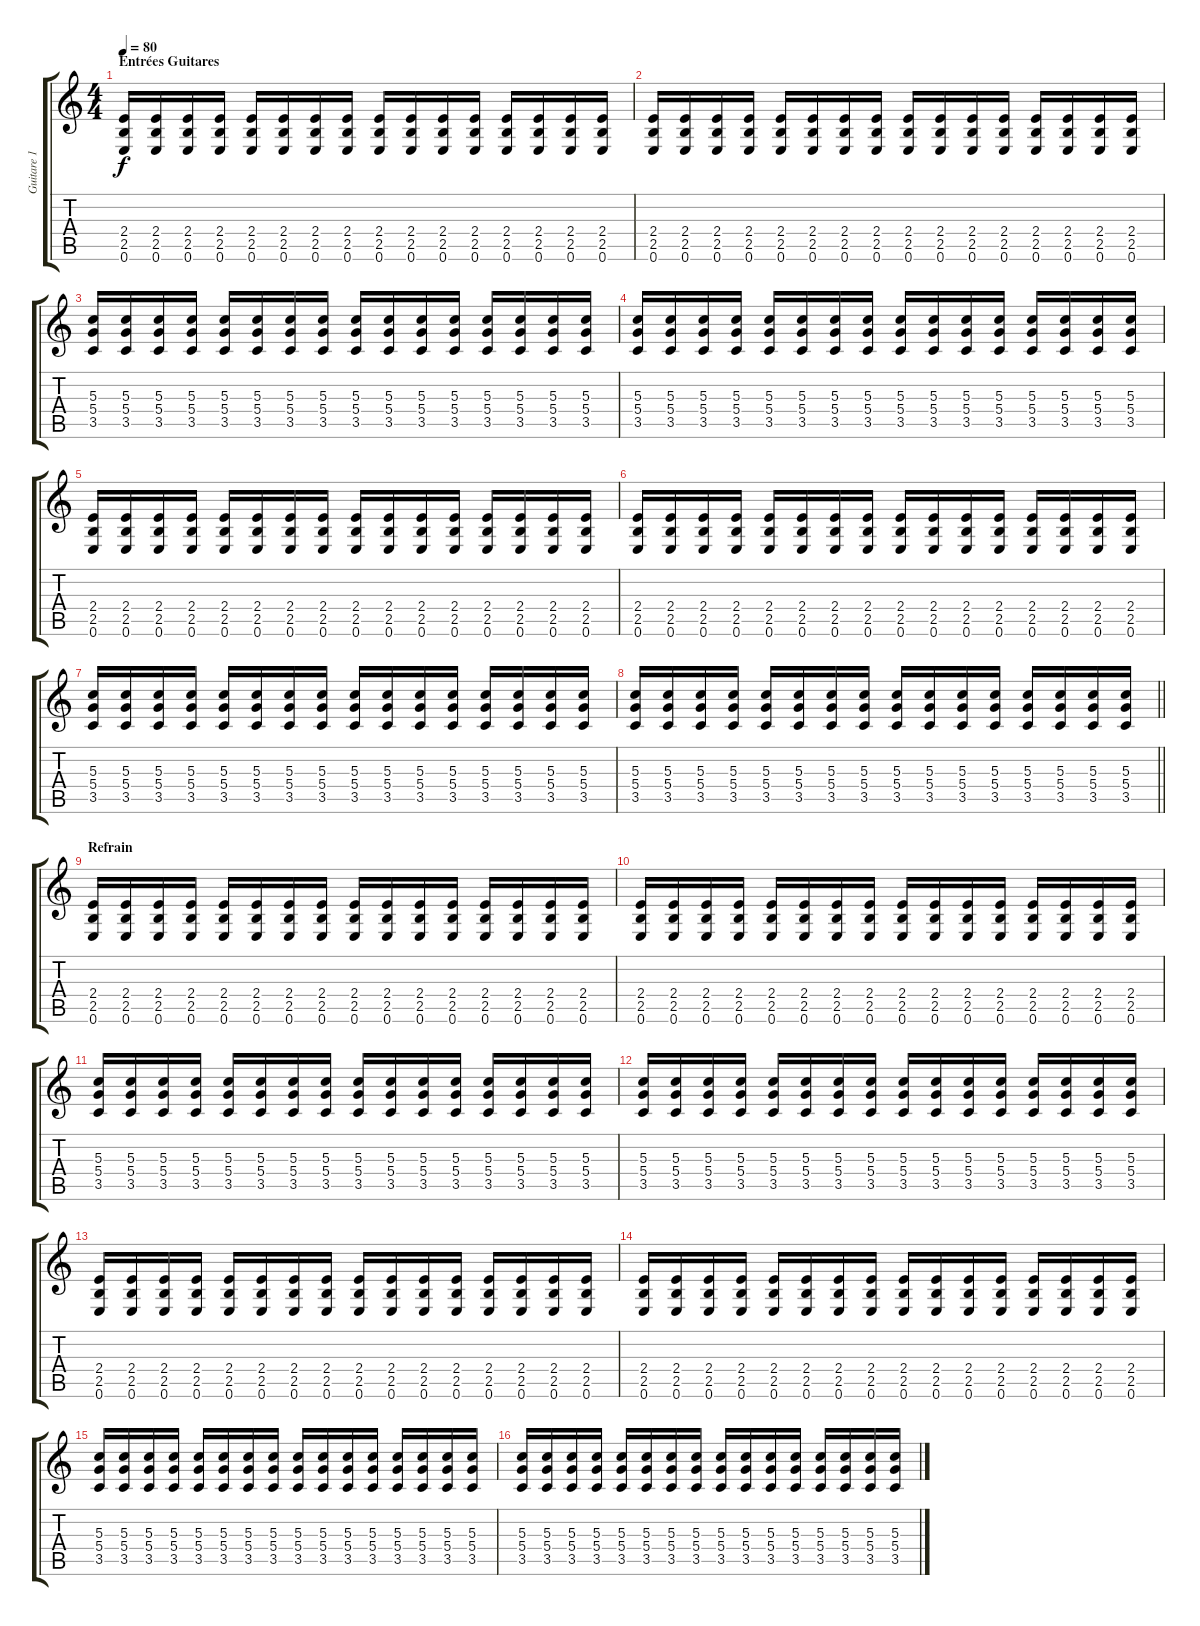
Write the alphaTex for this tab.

\track ("Guitare 1" "Guitare 1") {instrument distortionguitar}
\staff {score tabs}
\tuning (E4 B3 G3 D3 A2 E2) {hide}
\ts (4 4)
\section ("" "Entrées Guitares")
\tempo 80
\clef g2
\ks c
(2.4 2.5 0.6).16{dy f} (2.4 2.5 0.6).16 (2.4 2.5 0.6).16 (2.4 2.5 0.6).16 (2.4 2.5 0.6).16 (2.4 2.5 0.6).16 (2.4 2.5 0.6).16 (2.4 2.5 0.6).16 (2.4 2.5 0.6).16 (2.4 2.5 0.6).16 (2.4 2.5 0.6).16 (2.4 2.5 0.6).16 (2.4 2.5 0.6).16 (2.4 2.5 0.6).16 (2.4 2.5 0.6).16 (2.4 2.5 0.6).16 |
(2.4 2.5 0.6).16 (2.4 2.5 0.6).16 (2.4 2.5 0.6).16 (2.4 2.5 0.6).16 (2.4 2.5 0.6).16 (2.4 2.5 0.6).16 (2.4 2.5 0.6).16 (2.4 2.5 0.6).16 (2.4 2.5 0.6).16 (2.4 2.5 0.6).16 (2.4 2.5 0.6).16 (2.4 2.5 0.6).16 (2.4 2.5 0.6).16 (2.4 2.5 0.6).16 (2.4 2.5 0.6).16 (2.4 2.5 0.6).16 |
(5.3 5.4 3.5).16 (5.3 5.4 3.5).16 (5.3 5.4 3.5).16 (5.3 5.4 3.5).16 (5.3 5.4 3.5).16 (5.3 5.4 3.5).16 (5.3 5.4 3.5).16 (5.3 5.4 3.5).16 (5.3 5.4 3.5).16 (5.3 5.4 3.5).16 (5.3 5.4 3.5).16 (5.3 5.4 3.5).16 (5.3 5.4 3.5).16 (5.3 5.4 3.5).16 (5.3 5.4 3.5).16 (5.3 5.4 3.5).16 |
(5.3 5.4 3.5).16 (5.3 5.4 3.5).16 (5.3 5.4 3.5).16 (5.3 5.4 3.5).16 (5.3 5.4 3.5).16 (5.3 5.4 3.5).16 (5.3 5.4 3.5).16 (5.3 5.4 3.5).16 (5.3 5.4 3.5).16 (5.3 5.4 3.5).16 (5.3 5.4 3.5).16 (5.3 5.4 3.5).16 (5.3 5.4 3.5).16 (5.3 5.4 3.5).16 (5.3 5.4 3.5).16 (5.3 5.4 3.5).16 |
(2.4 2.5 0.6).16 (2.4 2.5 0.6).16 (2.4 2.5 0.6).16 (2.4 2.5 0.6).16 (2.4 2.5 0.6).16 (2.4 2.5 0.6).16 (2.4 2.5 0.6).16 (2.4 2.5 0.6).16 (2.4 2.5 0.6).16 (2.4 2.5 0.6).16 (2.4 2.5 0.6).16 (2.4 2.5 0.6).16 (2.4 2.5 0.6).16 (2.4 2.5 0.6).16 (2.4 2.5 0.6).16 (2.4 2.5 0.6).16 |
(2.4 2.5 0.6).16 (2.4 2.5 0.6).16 (2.4 2.5 0.6).16 (2.4 2.5 0.6).16 (2.4 2.5 0.6).16 (2.4 2.5 0.6).16 (2.4 2.5 0.6).16 (2.4 2.5 0.6).16 (2.4 2.5 0.6).16 (2.4 2.5 0.6).16 (2.4 2.5 0.6).16 (2.4 2.5 0.6).16 (2.4 2.5 0.6).16 (2.4 2.5 0.6).16 (2.4 2.5 0.6).16 (2.4 2.5 0.6).16 |
(5.3 5.4 3.5).16 (5.3 5.4 3.5).16 (5.3 5.4 3.5).16 (5.3 5.4 3.5).16 (5.3 5.4 3.5).16 (5.3 5.4 3.5).16 (5.3 5.4 3.5).16 (5.3 5.4 3.5).16 (5.3 5.4 3.5).16 (5.3 5.4 3.5).16 (5.3 5.4 3.5).16 (5.3 5.4 3.5).16 (5.3 5.4 3.5).16 (5.3 5.4 3.5).16 (5.3 5.4 3.5).16 (5.3 5.4 3.5).16 |
\barLineRight lightlight
(5.3 5.4 3.5).16 (5.3 5.4 3.5).16 (5.3 5.4 3.5).16 (5.3 5.4 3.5).16 (5.3 5.4 3.5).16 (5.3 5.4 3.5).16 (5.3 5.4 3.5).16 (5.3 5.4 3.5).16 (5.3 5.4 3.5).16 (5.3 5.4 3.5).16 (5.3 5.4 3.5).16 (5.3 5.4 3.5).16 (5.3 5.4 3.5).16 (5.3 5.4 3.5).16 (5.3 5.4 3.5).16 (5.3 5.4 3.5).16 |
\section ("" "Refrain")
(2.4 2.5 0.6).16 (2.4 2.5 0.6).16 (2.4 2.5 0.6).16 (2.4 2.5 0.6).16 (2.4 2.5 0.6).16 (2.4 2.5 0.6).16 (2.4 2.5 0.6).16 (2.4 2.5 0.6).16 (2.4 2.5 0.6).16 (2.4 2.5 0.6).16 (2.4 2.5 0.6).16 (2.4 2.5 0.6).16 (2.4 2.5 0.6).16 (2.4 2.5 0.6).16 (2.4 2.5 0.6).16 (2.4 2.5 0.6).16 |
(2.4 2.5 0.6).16 (2.4 2.5 0.6).16 (2.4 2.5 0.6).16 (2.4 2.5 0.6).16 (2.4 2.5 0.6).16 (2.4 2.5 0.6).16 (2.4 2.5 0.6).16 (2.4 2.5 0.6).16 (2.4 2.5 0.6).16 (2.4 2.5 0.6).16 (2.4 2.5 0.6).16 (2.4 2.5 0.6).16 (2.4 2.5 0.6).16 (2.4 2.5 0.6).16 (2.4 2.5 0.6).16 (2.4 2.5 0.6).16 |
(5.3 5.4 3.5).16 (5.3 5.4 3.5).16 (5.3 5.4 3.5).16 (5.3 5.4 3.5).16 (5.3 5.4 3.5).16 (5.3 5.4 3.5).16 (5.3 5.4 3.5).16 (5.3 5.4 3.5).16 (5.3 5.4 3.5).16 (5.3 5.4 3.5).16 (5.3 5.4 3.5).16 (5.3 5.4 3.5).16 (5.3 5.4 3.5).16 (5.3 5.4 3.5).16 (5.3 5.4 3.5).16 (5.3 5.4 3.5).16 |
(5.3 5.4 3.5).16 (5.3 5.4 3.5).16 (5.3 5.4 3.5).16 (5.3 5.4 3.5).16 (5.3 5.4 3.5).16 (5.3 5.4 3.5).16 (5.3 5.4 3.5).16 (5.3 5.4 3.5).16 (5.3 5.4 3.5).16 (5.3 5.4 3.5).16 (5.3 5.4 3.5).16 (5.3 5.4 3.5).16 (5.3 5.4 3.5).16 (5.3 5.4 3.5).16 (5.3 5.4 3.5).16 (5.3 5.4 3.5).16 |
(2.4 2.5 0.6).16 (2.4 2.5 0.6).16 (2.4 2.5 0.6).16 (2.4 2.5 0.6).16 (2.4 2.5 0.6).16 (2.4 2.5 0.6).16 (2.4 2.5 0.6).16 (2.4 2.5 0.6).16 (2.4 2.5 0.6).16 (2.4 2.5 0.6).16 (2.4 2.5 0.6).16 (2.4 2.5 0.6).16 (2.4 2.5 0.6).16 (2.4 2.5 0.6).16 (2.4 2.5 0.6).16 (2.4 2.5 0.6).16 |
(2.4 2.5 0.6).16 (2.4 2.5 0.6).16 (2.4 2.5 0.6).16 (2.4 2.5 0.6).16 (2.4 2.5 0.6).16 (2.4 2.5 0.6).16 (2.4 2.5 0.6).16 (2.4 2.5 0.6).16 (2.4 2.5 0.6).16 (2.4 2.5 0.6).16 (2.4 2.5 0.6).16 (2.4 2.5 0.6).16 (2.4 2.5 0.6).16 (2.4 2.5 0.6).16 (2.4 2.5 0.6).16 (2.4 2.5 0.6).16 |
(5.3 5.4 3.5).16 (5.3 5.4 3.5).16 (5.3 5.4 3.5).16 (5.3 5.4 3.5).16 (5.3 5.4 3.5).16 (5.3 5.4 3.5).16 (5.3 5.4 3.5).16 (5.3 5.4 3.5).16 (5.3 5.4 3.5).16 (5.3 5.4 3.5).16 (5.3 5.4 3.5).16 (5.3 5.4 3.5).16 (5.3 5.4 3.5).16 (5.3 5.4 3.5).16 (5.3 5.4 3.5).16 (5.3 5.4 3.5).16 |
(5.3 5.4 3.5).16 (5.3 5.4 3.5).16 (5.3 5.4 3.5).16 (5.3 5.4 3.5).16 (5.3 5.4 3.5).16 (5.3 5.4 3.5).16 (5.3 5.4 3.5).16 (5.3 5.4 3.5).16 (5.3 5.4 3.5).16 (5.3 5.4 3.5).16 (5.3 5.4 3.5).16 (5.3 5.4 3.5).16 (5.3 5.4 3.5).16 (5.3 5.4 3.5).16 (5.3 5.4 3.5).16 (5.3 5.4 3.5).16
